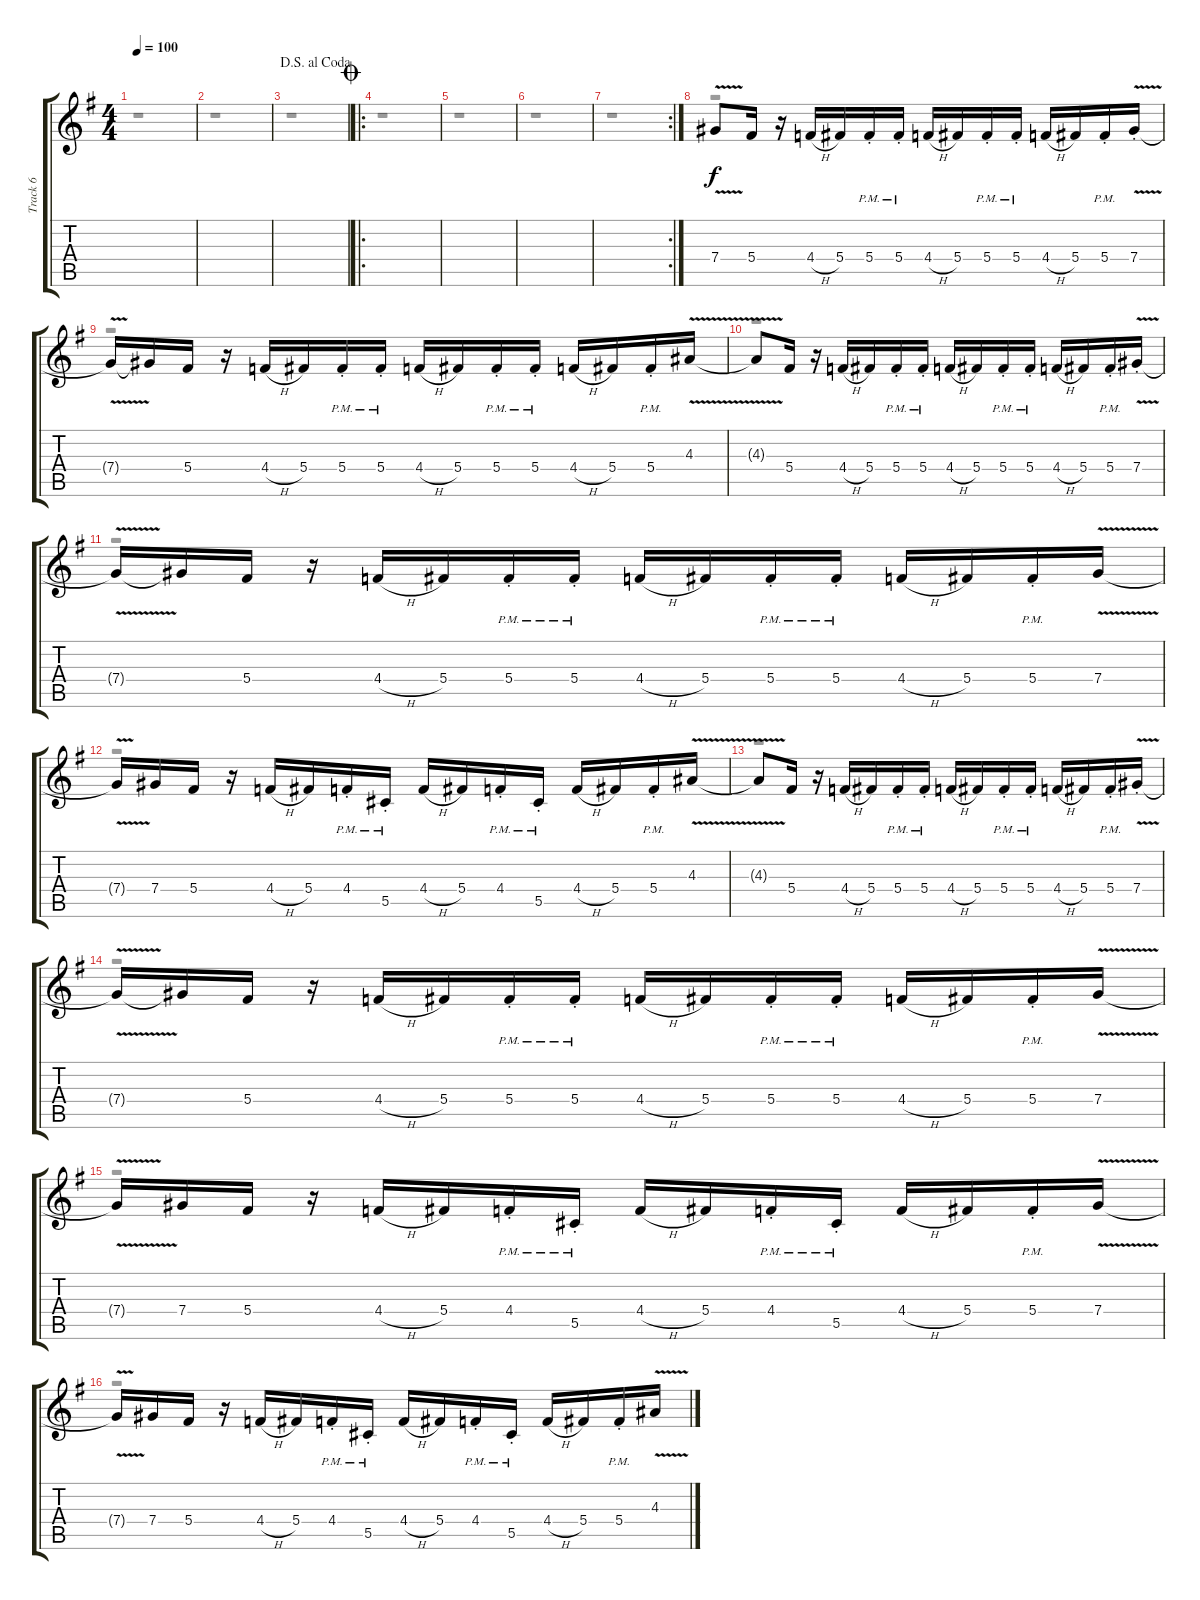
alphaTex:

\track ("Track 6" "Track 6") {instrument distortionguitar}
\staff {score tabs}
\tuning (Eb4 Bb3 Gb3 Db3 Ab2 Eb2) {hide}
\voice
\ts (4 4)
\tempo 100
\clef g2
\ks g
|
|
\jump dalsegnoalcoda
|
\ro
\jump coda
|
|
|
\rc 2
|
7.4{v}.8 5.4.16 r.16 4.4{h}.16 5.4.16 5.4{pm st}.16 5.4{pm st}.16 4.4{h}.16 5.4.16 5.4{pm st}.16 5.4{pm st}.16 4.4{h}.16 5.4.16 5.4{pm st}.16 7.4{v st}.16 |
7.4{t}.16 7.4{t}.16 5.4.16 r.16 4.4{h}.16 5.4.16 5.4{pm st}.16 5.4{pm st}.16 4.4{h}.16 5.4.16 5.4{pm st}.16 5.4{pm st}.16 4.4{h}.16 5.4.16 5.4{pm st}.16 4.3{v}.16 |
4.3{t}.8 5.4.16 r.16 4.4{h}.16 5.4.16 5.4{pm st}.16 5.4{pm st}.16 4.4{h}.16 5.4.16 5.4{pm st}.16 5.4{pm st}.16 4.4{h}.16 5.4.16 5.4{pm st}.16 7.4{v st}.16 |
7.4{t}.16 7.4{t}.16 5.4.16 r.16 4.4{h}.16 5.4.16 5.4{pm st}.16 5.4{pm st}.16 4.4{h}.16 5.4.16 5.4{pm st}.16 5.4{pm st}.16 4.4{h}.16 5.4.16 5.4{pm st}.16 7.4{v}.16 |
7.4{t}.16 7.4.16 5.4.16 r.16 4.4{h}.16 5.4.16 4.4{pm st}.16 5.5{pm st}.16 4.4{h}.16 5.4.16 4.4{pm st}.16 5.5{pm st}.16 4.4{h}.16 5.4.16 5.4{pm st}.16 4.3{v}.16 |
4.3{t}.8 5.4.16 r.16 4.4{h}.16 5.4.16 5.4{pm st}.16 5.4{pm st}.16 4.4{h}.16 5.4.16 5.4{pm st}.16 5.4{pm st}.16 4.4{h}.16 5.4.16 5.4{pm st}.16 7.4{v st}.16 |
7.4{t}.16 7.4{t}.16 5.4.16 r.16 4.4{h}.16 5.4.16 5.4{pm st}.16 5.4{pm st}.16 4.4{h}.16 5.4.16 5.4{pm st}.16 5.4{pm st}.16 4.4{h}.16 5.4.16 5.4{pm st}.16 7.4{v}.16 |
7.4{t}.16 7.4.16 5.4.16 r.16 4.4{h}.16 5.4.16 4.4{pm st}.16 5.5{pm st}.16 4.4{h}.16 5.4.16 4.4{pm st}.16 5.5{pm st}.16 4.4{h}.16 5.4.16 5.4{pm st}.16 7.4{v}.16 |
7.4{t}.16 7.4.16 5.4.16 r.16 4.4{h}.16 5.4.16 4.4{pm st}.16 5.5{pm st}.16 4.4{h}.16 5.4.16 4.4{pm st}.16 5.5{pm st}.16 4.4{h}.16 5.4.16 5.4{pm st}.16 4.3{v}.16
\voice
\clef g2
\ottava regular
\simile none
\ks g
r.1{dy f} |
r.1 |
r.1 |
r.1 |
r.1 |
r.1 |
r.1 |
r.1 |
r.1 |
r.1 |
r.1 |
r.1 |
r.1 |
r.1 |
r.1 |
r.1
